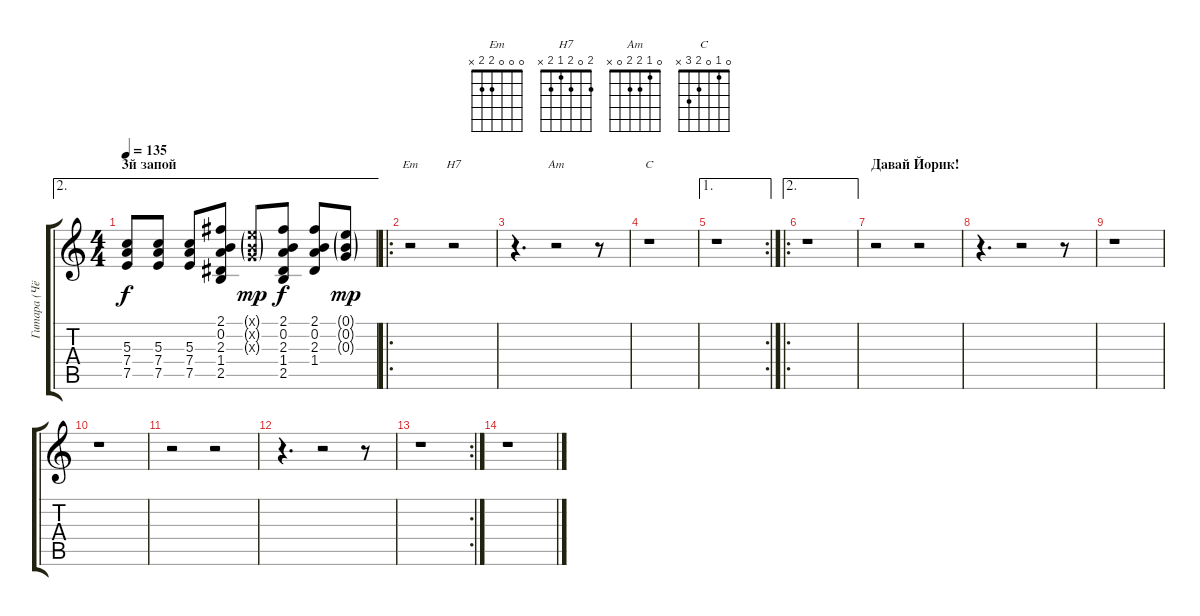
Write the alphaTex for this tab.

\track ("Гитара (Чёрт)" "Гитара (Чё") {instrument acousticguitarsteel}
\staff {score tabs}
\tuning (E4 B3 G3 D3 A2 E2) {hide}
\chord ("Em" 0 0 0 2 2 x)
\chord ("H7" 2 0 2 1 2 x)
\chord ("Am" 0 1 2 2 0 x)
\chord ("C" 0 1 0 2 3 x)
\ae 2
\ts (4 4)
\section ("" "3й запой")
\tempo 135
\clef g2
\ks c
(5.3 7.4 7.5).8{dy f volume 16 instrument overdrivenguitar} (5.3 7.4 7.5).8 (5.3 7.4 7.5).8 (2.1 0.2 2.3 1.4 2.5).8 (0.1{g x} 0.2{g x} 0.3{g x}).8{dy mp} (2.1 0.2 2.3 1.4 2.5).8{dy f} (2.1 0.2 2.3 1.4).8 (0.1{g} 0.2{g} 0.3{g}).8{dy mp} |
\ro
r.2{ch "Em" volume 11 instrument acousticguitarsteel} r.2{ch "H7"} |
r.4{d} r.2{ch "Am"} r.8 |
r.1{ch "C"} |
\ae 1
\rc 2
r.1 |
\ae 2
\ro
r.1 |
\section ("" "Давай Йорик!")
r.2{instrument acousticguitarsteel} r.2 |
r.4{d} r.2 r.8 |
r.1 |
r.1 |
r.2{instrument acousticguitarsteel} r.2 |
r.4{d} r.2 r.8 |
\rc 2
r.1 |
r.1
